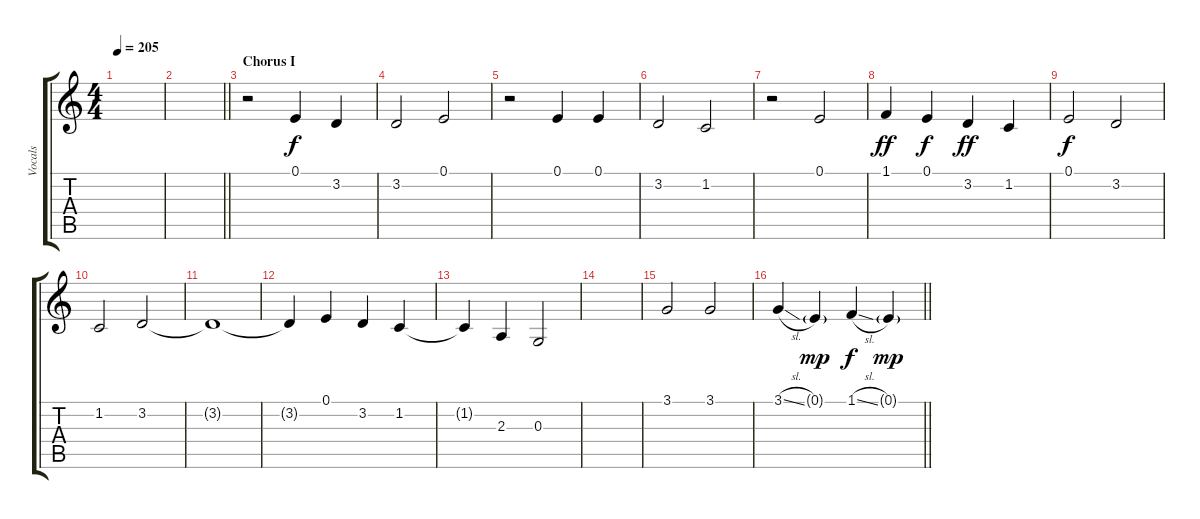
\track ("Vocals" "Vocals") {instrument clarinet}
\staff {score tabs}
\tuning (E4 B3 G3 D3 A2 E2) {hide}
\ts (4 4)
\tempo 205
\clef g2
\ks c
|
\barLineRight lightlight
|
\section ("" "Chorus I")
r.2 0.1.4 3.2.4 |
3.2.2 0.1.2 |
r.2 0.1.4 0.1.4 |
3.2.2 1.2.2 |
r.2 0.1.2 |
1.1.4{dy ff} 0.1.4{dy f} 3.2.4{dy ff} 1.2.4 |
0.1.2{dy f} 3.2.2 |
1.2.2 3.2.2 |
3.2{t}.1 |
3.2{t}.4 0.1.4 3.2.4 1.2.4 |
1.2{t}.4 2.3.4 0.3.2 |
|
3.1.2 3.1.2 |
\barLineRight lightlight
3.1{sl}.4 0.1{g}.4{dy mp} 1.1{sl}.4{dy f} 0.1{g}.4{dy mp}
